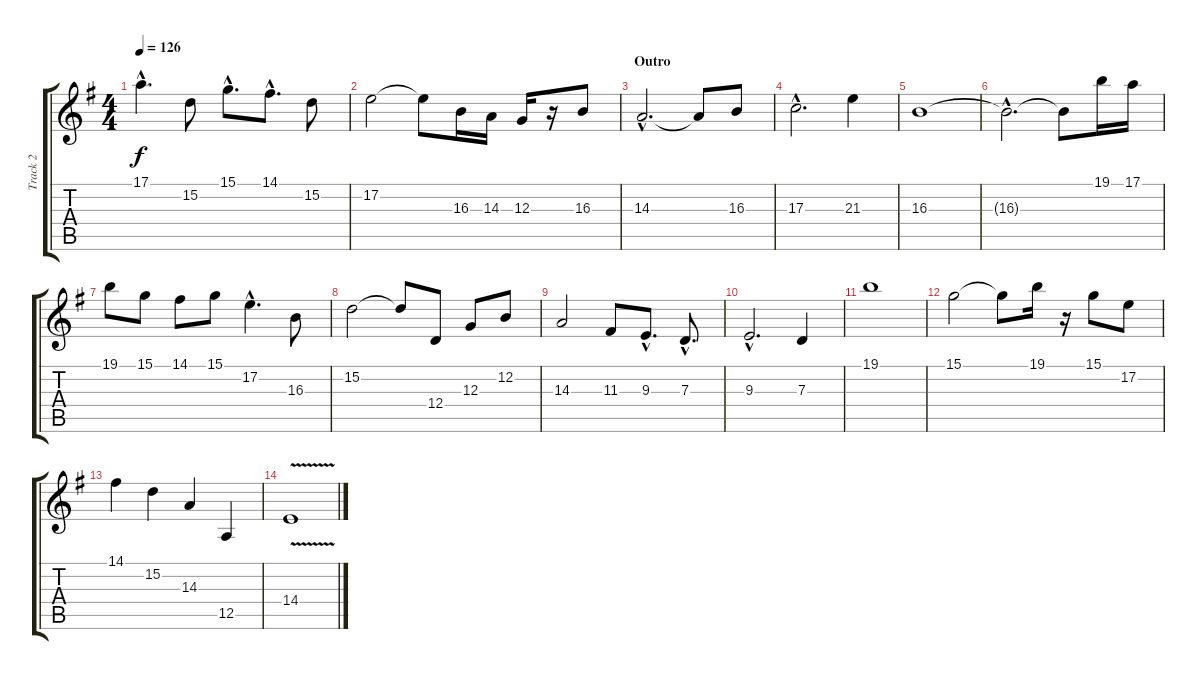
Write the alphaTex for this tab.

\track ("Track 2" "Track 2") {instrument flute}
\staff {score tabs}
\tuning (E4 B3 G3 D3 A2 E2) {hide}
\ts (4 4)
\tempo 126
\clef g2
\ks eminor
17.1{hac}.4{d dy f} 15.2.8 15.1{hac}.8{d} 14.1{hac}.8{d} 15.2.8 |
17.2.2 17.2{t}.8 16.3.16 14.3.16 12.3.16 r.16 16.3.8 |
\section ("" "Outro")
14.3{hac}.2{d} 14.3{t}.8 16.3.8 |
17.3{hac}.2{d} 21.3.4 |
16.3.1 |
16.3{hac t}.2{d} 16.3{t}.8 19.1.16 17.1.16 |
19.1.8 15.1.8 14.1.8 15.1.8 17.2{hac}.4{d} 16.3.8 |
15.2.2 15.2{t}.8 12.4.8 12.3.8 12.2.8 |
14.3.2 11.3.8 9.3{hac}.8{d} 7.3{hac}.8{d} |
9.3{hac}.2{d} 7.3.4 |
19.1.1 |
15.1.2 15.1{t}.8 19.1.16 r.16 15.1.8 17.2.8 |
14.1.4 15.2.4 14.3.4 12.5.4 |
14.4{v}.1
